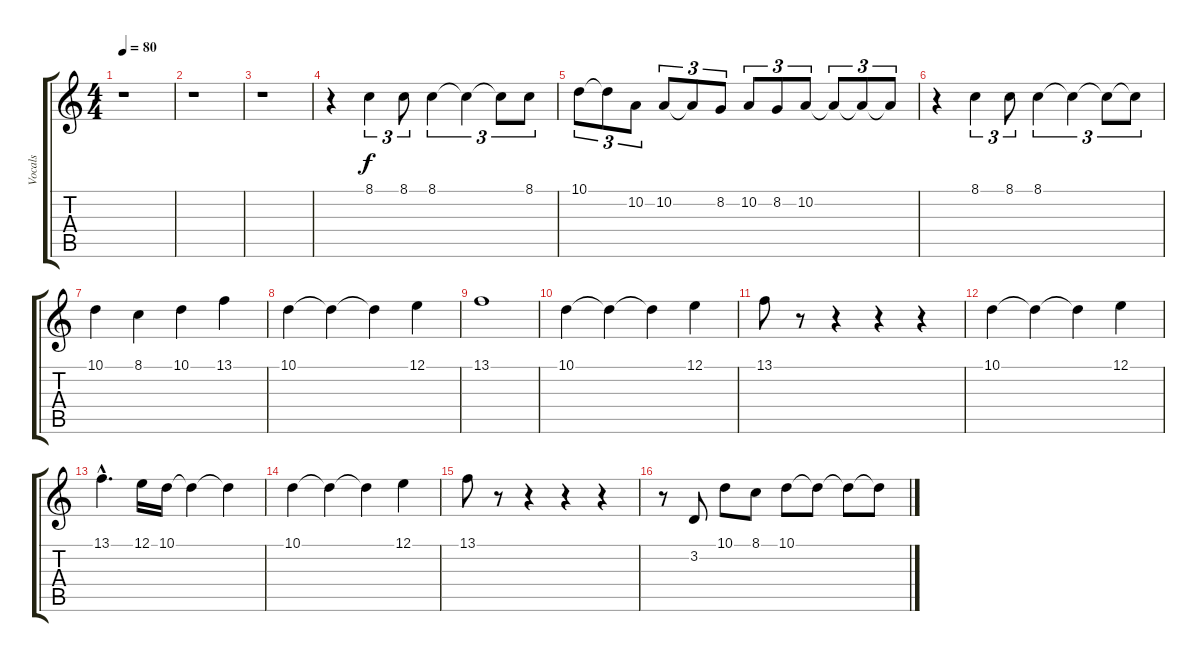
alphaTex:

\track ("Vocals" "Vocals") {instrument lead6voice}
\staff {score tabs}
\tuning (E4 B3 G3 D3 A2 E2) {hide}
\ts (4 4)
\tempo 80
\clef g2
\ks c
r.1{dy f} |
r.1 |
r.1 |
r.4 8.1.4{tu (3 2)} 8.1.8{tu (3 2)} 8.1.4{tu (3 2)} 8.1{t}.4{tu (3 2)} 8.1{t}.8{tu (3 2)} 8.1.8{tu (3 2)} |
10.1.8{tu (3 2)} 10.1{t}.8{tu (3 2)} 10.2.8{tu (3 2)} 10.2.8{tu (3 2)} 10.2{t}.8{tu (3 2)} 8.2.8{tu (3 2)} 10.2.8{tu (3 2)} 8.2.8{tu (3 2)} 10.2.8{tu (3 2)} 10.2{t}.8{tu (3 2)} 10.2{t}.8{tu (3 2)} 10.2{t}.8{tu (3 2)} |
r.4 8.1.4{tu (3 2)} 8.1.8{tu (3 2)} 8.1.4{tu (3 2)} 8.1{t}.4{tu (3 2)} 8.1{t}.8{tu (3 2)} 8.1{t}.8{tu (3 2)} |
10.1.4 8.1.4 10.1.4 13.1.4 |
10.1.4 10.1{t}.4 10.1{t}.4 12.1.4 |
13.1.1 |
10.1.4 10.1{t}.4 10.1{t}.4 12.1.4 |
13.1.8 r.8 r.4 r.4 r.4 |
10.1.4 10.1{t}.4 10.1{t}.4 12.1.4 |
13.1{hac}.4{d} 12.1.16 10.1.16 10.1{t}.4 10.1{t}.4 |
10.1.4 10.1{t}.4 10.1{t}.4 12.1.4 |
13.1.8 r.8 r.4 r.4 r.4 |
r.8 3.2.8 10.1.8 8.1.8 10.1.8 10.1{t}.8 10.1{t}.8 10.1{t}.8
